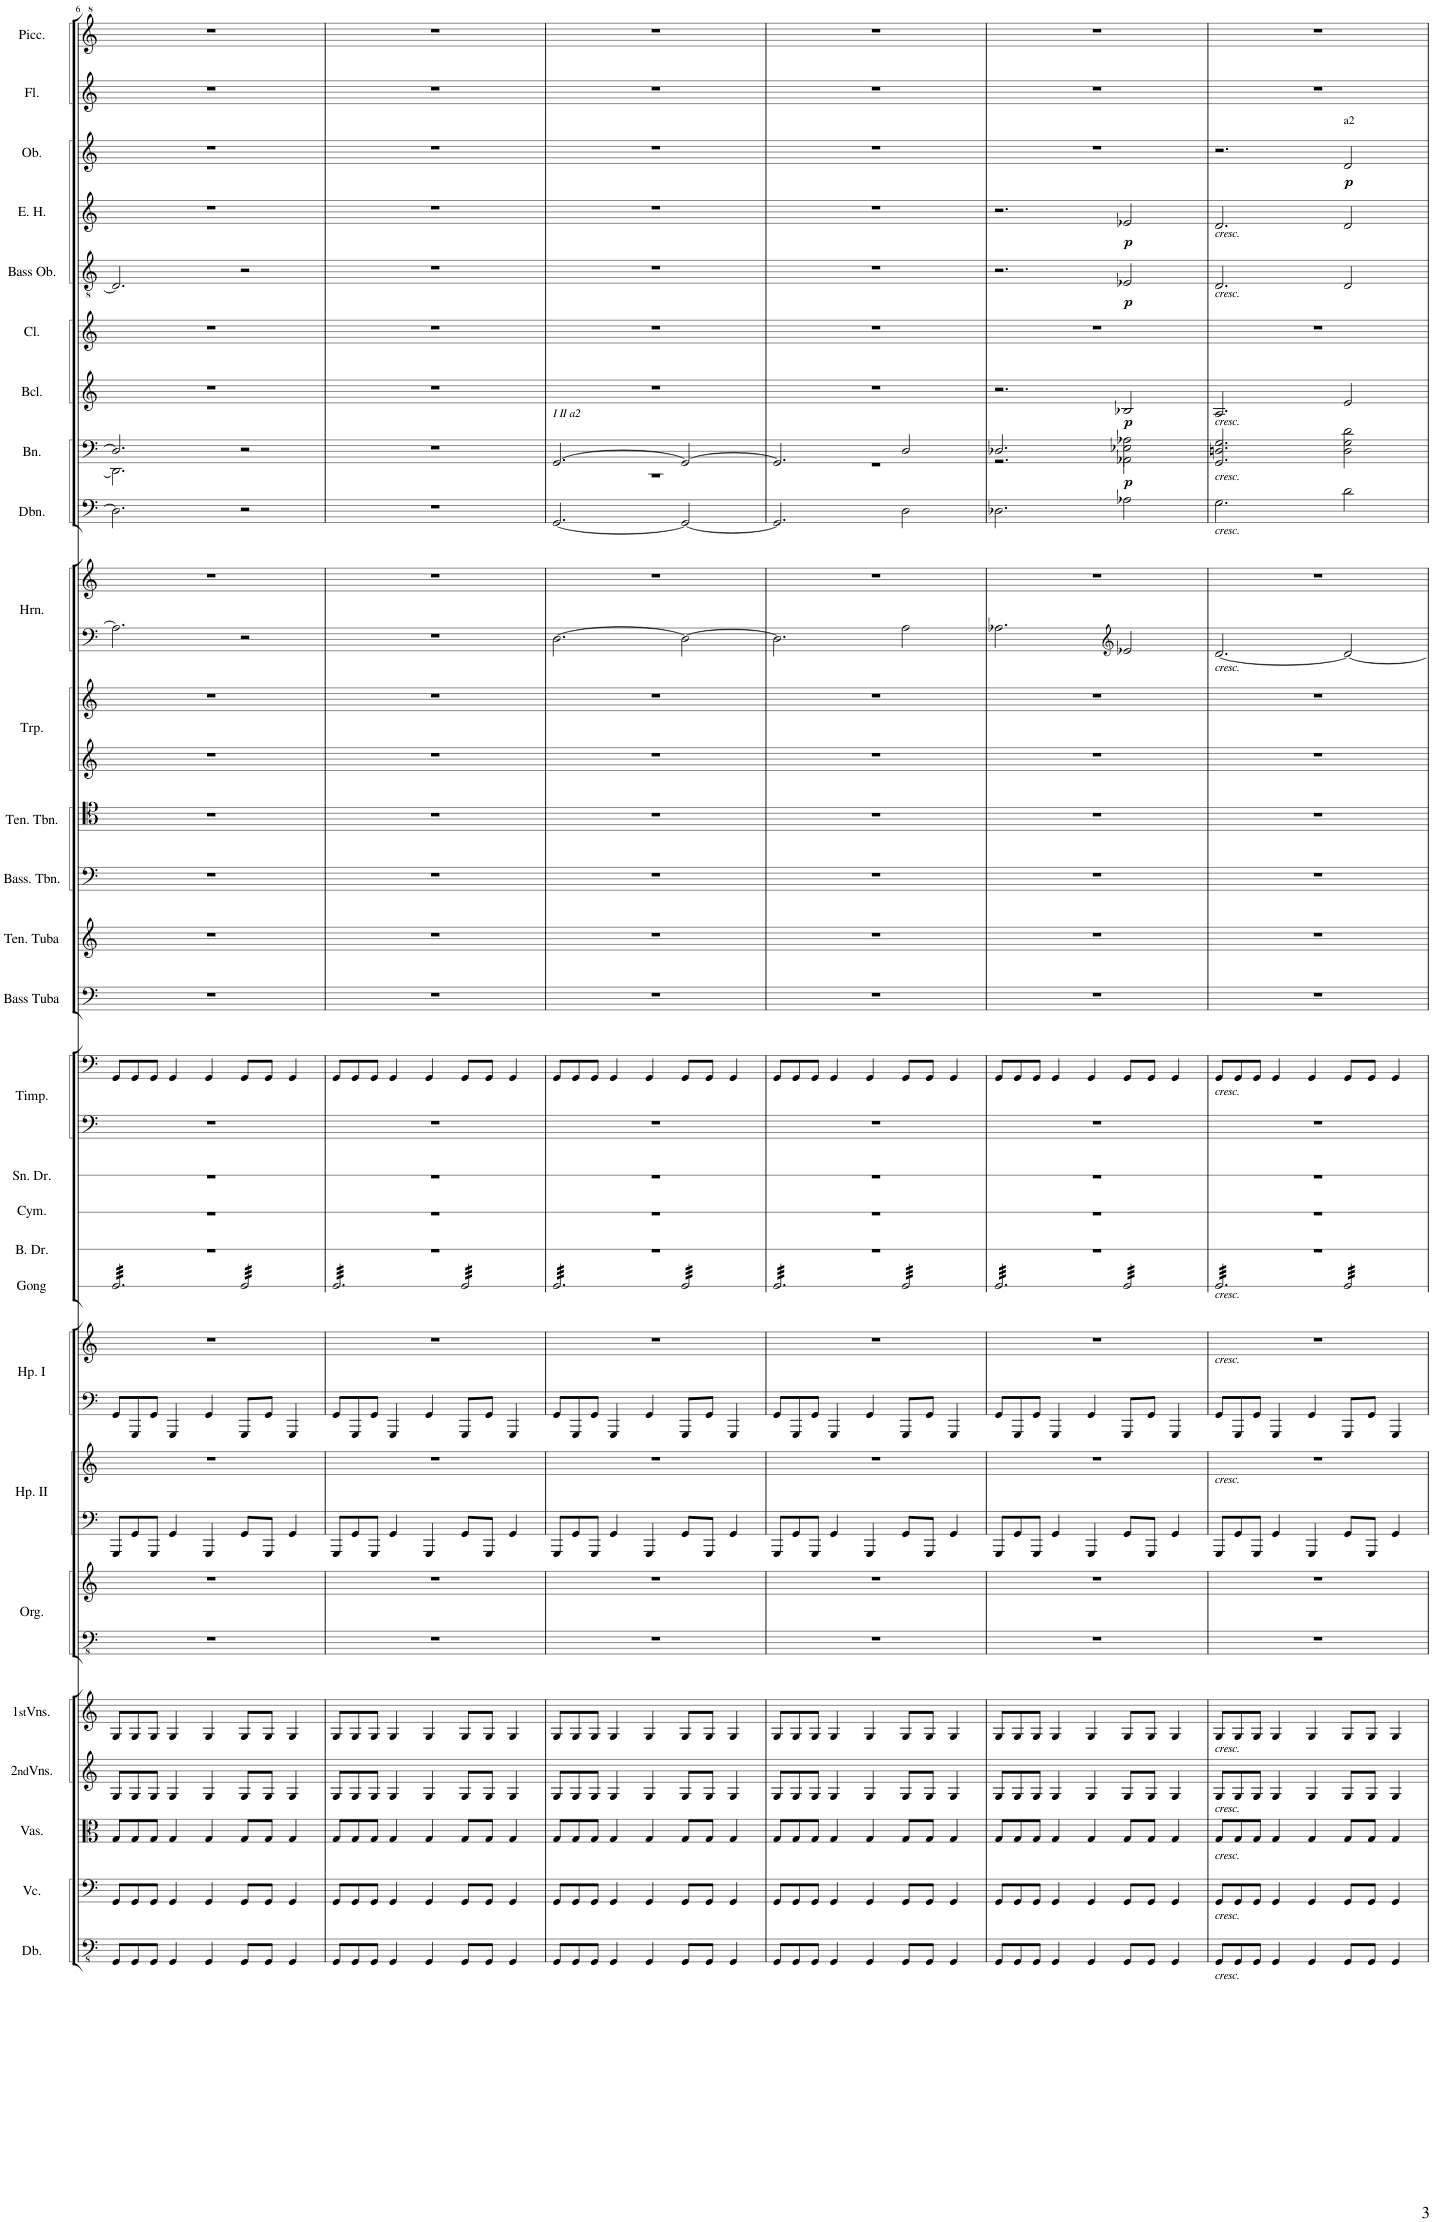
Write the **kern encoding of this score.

**kern	**kern	**kern	**kern	**kern	**kern	**kern	**kern	**kern	**kern	**kern	**kern	**kern	**kern	**kern	**kern	**kern	**kern	**kern	**kern	**kern	**kern	**kern	**kern	**kern	**kern	**kern	**dynam	**kern	**dynam	**kern	**kern	**dynam	**kern	**dynam	**kern	**dynam	**kern	**kern
*part34	*part33	*part32	*part31	*part30	*part29	*part28	*part27	*part26	*part25	*part24	*part23	*part22	*part21	*part20	*part19	*part18	*part17	*part16	*part15	*part14	*part13	*part12	*part11	*part10	*part9	*part8	*part8	*part7	*part7	*part6	*part5	*part5	*part4	*part4	*part3	*part3	*part2	*part1
*staff34	*staff33	*staff32	*staff31	*staff30	*staff29	*staff28	*staff27	*staff26	*staff25	*staff24	*staff23	*staff22	*staff21	*staff20	*staff19	*staff18	*staff17	*staff16	*staff15	*staff14	*staff13	*staff12	*staff11	*staff10	*staff9	*staff8	*staff8	*staff7	*staff7	*staff6	*staff5	*staff5	*staff4	*staff4	*staff3	*staff3	*staff2	*staff1
*I"Doublebasses	*I"Violoncellos	*I"Violas	*I"2ndViolins	*I"1stViolins	*I"Organ	*I"Organ	*I"Harp II	*I"Harp II	*I"Harp I	*I"Harp I	*I"Gong	*I"Bass Drum	*I"Cymbal	*I"Side Drum	*I"6 Timpani (two players)	*I"6 Timpani (two players)	*I"Bass Tuba	*I"Tenor Tuba in Bb	*I"Bass Trombone	*I"2 Tenor Trombones	*I"4 Trumpets in C	*I"4 Trumpets in C	*I"6 Horns in F	*I"6 Horns in F	*I"Double Bassoon	*I"3 Bassoons	*	*I"Bass Clarinet in Bb	*	*I"3 Clarinets in Bb	*I"Bass Oboe	*	*I"English Horn	*	*I"2 Oboes	*	*I"2 Flutes	*I"2 Piccolos
*I'Db.	*I'Vc.	*I'Vas.	*I'2ndVns.	*I'1stVns.	*I'Org.	*I'Org.	*I'Hp. II	*I'Hp. II	*I'Hp. I	*I'Hp. I	*I'Gong	*I'B. Dr.	*I'Cym.	*	*I'Timp.	*I'Timp.	*I'Bass Tuba	*I'Ten. Tuba	*I'Bass. Tbn.	*I'Ten. Tbn.	*I'Trp.	*I'Trp.	*I'Hrn.	*I'Hrn.	*I'Dbn.	*I'Bn.	*	*I'Bcl.	*	*I'Cl.	*I'Bass Ob.	*	*I'E. H.	*	*I'Ob.	*	*I'Fl.	*I'Picc.
!!LO:PB:g=z
*clefFv4	*clefF4	*clefC3	*clefG2	*clefG2	*clefFv4	*clefG2	*clefF4	*clefG2	*clefF4	*clefG2	*clefX	*clefX	*clefX	*clefX	*clefF4	*clefF4	*clefF4	*clefG2	*clefF4	*clefC4	*clefG2	*clefG2	*clefF4	*clefG2	*clefF4	*clefF4	*	*clefG2	*	*clefG2	*clefGv2	*	*clefG2	*	*clefG2	*	*clefG2	*clefG^2
*Trd7c12	*	*	*	*	*	*	*	*	*	*	*	*	*	*	*	*	*	*Trd8c14	*	*	*	*	*Trd4c7	*Trd4c7	*Trd7c12	*	*	*Trd8c14	*	*Trd1c2	*	*	*Trd4c7	*	*	*	*	*Trd-7c-12
*k[]	*k[]	*k[]	*k[]	*k[]	*k[]	*k[]	*k[]	*k[]	*k[]	*k[]	*k[]	*k[]	*k[]	*k[]	*k[]	*k[]	*k[]	*k[]	*k[]	*k[]	*k[]	*k[]	*k[]	*k[]	*k[]	*k[]	*	*k[]	*	*k[]	*k[]	*	*k[]	*	*k[]	*	*k[]	*k[]
*M5/4	*M5/4	*M5/4	*M5/4	*M5/4	*M5/4	*M5/4	*M5/4	*M5/4	*M5/4	*M5/4	*M5/4	*M5/4	*M5/4	*M5/4	*M5/4	*M5/4	*M5/4	*M5/4	*M5/4	*M5/4	*M5/4	*M5/4	*M5/4	*M5/4	*M5/4	*M5/4	*	*M5/4	*	*M5/4	*M5/4	*	*M5/4	*	*M5/4	*	*M5/4	*M5/4
=6	=6	=6	=6	=6	=6	=6	=6	=6	=6	=6	=6	=6	=6	=6	=6	=6	=6	=6	=6	=6	=6	=6	=6	=6	=6	=6	=6	=6	=6	=6	=6	=6	=6	=6	=6	=6	=6	=6
*	*	*	*	*	*	*	*	*	*	*	*	*	*	*	*	*	*	*	*	*	*	*	*	*	*	*^	*	*	*	*	*	*	*	*	*	*	*	*
*	*	*	*	*	*	*	*	*	*	*	*tremolo	*	*	*	*	*	*	*	*	*	*	*	*	*	*	*	*	*	*	*	*	*	*	*	*	*	*	*	*
12GGG'/L	12GG'/L	12G'/L	12G'/L	12G'/L	4%5r	4%5r	12GGG'/L	4%5r	12GG'/L	4%5r	32Re/LLL	4%5r	4%5r	4%5r	4%5r	12GG'/L	4%5r	4%5r	4%5r	4%5r	4%5r	4%5r	2.A-\]	4%5r	2.D-\]	2.D-/]	2.DD-\]	.	4%5r	.	4%5r	2.D-/]	.	4%5r	.	4%5r	.	4%5r	4%5r
.	.	.	.	.	.	.	.	.	.	.	32Re/	.	.	.	.	.	.	.	.	.	.	.	.	.	.	.	.	.	.	.	.	.	.	.	.	.	.	.	.
.	.	.	.	.	.	.	.	.	.	.	32Re/	.	.	.	.	.	.	.	.	.	.	.	.	.	.	.	.	.	.	.	.	.	.	.	.	.	.	.	.
12GGG'/	12GG'/	12G'/	12G'/	12G'/	.	.	12GG'/	.	12GGG'/	.	.	.	.	.	.	12GG'/	.	.	.	.	.	.	.	.	.	.	.	.	.	.	.	.	.	.	.	.	.	.	.
.	.	.	.	.	.	.	.	.	.	.	32Re/	.	.	.	.	.	.	.	.	.	.	.	.	.	.	.	.	.	.	.	.	.	.	.	.	.	.	.	.
.	.	.	.	.	.	.	.	.	.	.	32Re/	.	.	.	.	.	.	.	.	.	.	.	.	.	.	.	.	.	.	.	.	.	.	.	.	.	.	.	.
.	.	.	.	.	.	.	.	.	.	.	32Re/	.	.	.	.	.	.	.	.	.	.	.	.	.	.	.	.	.	.	.	.	.	.	.	.	.	.	.	.
12GGG'/J	12GG'/J	12G'/J	12G'/J	12G'/J	.	.	12GGG'/J	.	12GG'/J	.	.	.	.	.	.	12GG'/J	.	.	.	.	.	.	.	.	.	.	.	.	.	.	.	.	.	.	.	.	.	.	.
.	.	.	.	.	.	.	.	.	.	.	32Re/	.	.	.	.	.	.	.	.	.	.	.	.	.	.	.	.	.	.	.	.	.	.	.	.	.	.	.	.
.	.	.	.	.	.	.	.	.	.	.	32Re/	.	.	.	.	.	.	.	.	.	.	.	.	.	.	.	.	.	.	.	.	.	.	.	.	.	.	.	.
4GGG'/	4GG'/	4G'/	4G'/	4G'/	.	.	4GG'/	.	4GGG'/	.	32Re/	.	.	.	.	4GG'/	.	.	.	.	.	.	.	.	.	.	.	.	.	.	.	.	.	.	.	.	.	.	.
.	.	.	.	.	.	.	.	.	.	.	32Re/	.	.	.	.	.	.	.	.	.	.	.	.	.	.	.	.	.	.	.	.	.	.	.	.	.	.	.	.
.	.	.	.	.	.	.	.	.	.	.	32Re/	.	.	.	.	.	.	.	.	.	.	.	.	.	.	.	.	.	.	.	.	.	.	.	.	.	.	.	.
.	.	.	.	.	.	.	.	.	.	.	32Re/	.	.	.	.	.	.	.	.	.	.	.	.	.	.	.	.	.	.	.	.	.	.	.	.	.	.	.	.
.	.	.	.	.	.	.	.	.	.	.	32Re/	.	.	.	.	.	.	.	.	.	.	.	.	.	.	.	.	.	.	.	.	.	.	.	.	.	.	.	.
.	.	.	.	.	.	.	.	.	.	.	32Re/	.	.	.	.	.	.	.	.	.	.	.	.	.	.	.	.	.	.	.	.	.	.	.	.	.	.	.	.
.	.	.	.	.	.	.	.	.	.	.	32Re/	.	.	.	.	.	.	.	.	.	.	.	.	.	.	.	.	.	.	.	.	.	.	.	.	.	.	.	.
.	.	.	.	.	.	.	.	.	.	.	32Re/	.	.	.	.	.	.	.	.	.	.	.	.	.	.	.	.	.	.	.	.	.	.	.	.	.	.	.	.
4GGG'/	4GG'/	4G'/	4G'/	4G'/	.	.	4GGG'/	.	4GG'/	.	32Re/	.	.	.	.	4GG'/	.	.	.	.	.	.	.	.	.	.	.	.	.	.	.	.	.	.	.	.	.	.	.
.	.	.	.	.	.	.	.	.	.	.	32Re/	.	.	.	.	.	.	.	.	.	.	.	.	.	.	.	.	.	.	.	.	.	.	.	.	.	.	.	.
.	.	.	.	.	.	.	.	.	.	.	32Re/	.	.	.	.	.	.	.	.	.	.	.	.	.	.	.	.	.	.	.	.	.	.	.	.	.	.	.	.
.	.	.	.	.	.	.	.	.	.	.	32Re/	.	.	.	.	.	.	.	.	.	.	.	.	.	.	.	.	.	.	.	.	.	.	.	.	.	.	.	.
.	.	.	.	.	.	.	.	.	.	.	32Re/	.	.	.	.	.	.	.	.	.	.	.	.	.	.	.	.	.	.	.	.	.	.	.	.	.	.	.	.
.	.	.	.	.	.	.	.	.	.	.	32Re/	.	.	.	.	.	.	.	.	.	.	.	.	.	.	.	.	.	.	.	.	.	.	.	.	.	.	.	.
.	.	.	.	.	.	.	.	.	.	.	32Re/	.	.	.	.	.	.	.	.	.	.	.	.	.	.	.	.	.	.	.	.	.	.	.	.	.	.	.	.
.	.	.	.	.	.	.	.	.	.	.	32Re/JJJ	.	.	.	.	.	.	.	.	.	.	.	.	.	.	.	.	.	.	.	.	.	.	.	.	.	.	.	.
8GGG'/L	8GG'/L	8G'/L	8G'/L	8G'/L	.	.	8GG'/L	.	8GGG'/L	.	32Re/LLL	.	.	.	.	8GG'/L	.	.	.	.	.	.	2r	.	2r	2r	2ryy	.	.	.	.	2r	.	.	.	.	.	.	.
.	.	.	.	.	.	.	.	.	.	.	32Re/	.	.	.	.	.	.	.	.	.	.	.	.	.	.	.	.	.	.	.	.	.	.	.	.	.	.	.	.
.	.	.	.	.	.	.	.	.	.	.	32Re/	.	.	.	.	.	.	.	.	.	.	.	.	.	.	.	.	.	.	.	.	.	.	.	.	.	.	.	.
.	.	.	.	.	.	.	.	.	.	.	32Re/	.	.	.	.	.	.	.	.	.	.	.	.	.	.	.	.	.	.	.	.	.	.	.	.	.	.	.	.
8GGG'/J	8GG'/J	8G'/J	8G'/J	8G'/J	.	.	8GGG'/J	.	8GG'/J	.	32Re/	.	.	.	.	8GG'/J	.	.	.	.	.	.	.	.	.	.	.	.	.	.	.	.	.	.	.	.	.	.	.
.	.	.	.	.	.	.	.	.	.	.	32Re/	.	.	.	.	.	.	.	.	.	.	.	.	.	.	.	.	.	.	.	.	.	.	.	.	.	.	.	.
.	.	.	.	.	.	.	.	.	.	.	32Re/	.	.	.	.	.	.	.	.	.	.	.	.	.	.	.	.	.	.	.	.	.	.	.	.	.	.	.	.
.	.	.	.	.	.	.	.	.	.	.	32Re/	.	.	.	.	.	.	.	.	.	.	.	.	.	.	.	.	.	.	.	.	.	.	.	.	.	.	.	.
4GGG'/	4GG'/	4G'/	4G'/	4G'/	.	.	4GG'/	.	4GGG'/	.	32Re/	.	.	.	.	4GG'/	.	.	.	.	.	.	.	.	.	.	.	.	.	.	.	.	.	.	.	.	.	.	.
.	.	.	.	.	.	.	.	.	.	.	32Re/	.	.	.	.	.	.	.	.	.	.	.	.	.	.	.	.	.	.	.	.	.	.	.	.	.	.	.	.
.	.	.	.	.	.	.	.	.	.	.	32Re/	.	.	.	.	.	.	.	.	.	.	.	.	.	.	.	.	.	.	.	.	.	.	.	.	.	.	.	.
.	.	.	.	.	.	.	.	.	.	.	32Re/	.	.	.	.	.	.	.	.	.	.	.	.	.	.	.	.	.	.	.	.	.	.	.	.	.	.	.	.
.	.	.	.	.	.	.	.	.	.	.	32Re/	.	.	.	.	.	.	.	.	.	.	.	.	.	.	.	.	.	.	.	.	.	.	.	.	.	.	.	.
.	.	.	.	.	.	.	.	.	.	.	32Re/	.	.	.	.	.	.	.	.	.	.	.	.	.	.	.	.	.	.	.	.	.	.	.	.	.	.	.	.
.	.	.	.	.	.	.	.	.	.	.	32Re/	.	.	.	.	.	.	.	.	.	.	.	.	.	.	.	.	.	.	.	.	.	.	.	.	.	.	.	.
.	.	.	.	.	.	.	.	.	.	.	32Re/JJJ	.	.	.	.	.	.	.	.	.	.	.	.	.	.	.	.	.	.	.	.	.	.	.	.	.	.	.	.
*	*	*	*	*	*	*	*	*	*	*	*	*	*	*	*	*	*	*	*	*	*	*	*	*	*	*v	*v	*	*	*	*	*	*	*	*	*	*	*	*
=7	=7	=7	=7	=7	=7	=7	=7	=7	=7	=7	=7	=7	=7	=7	=7	=7	=7	=7	=7	=7	=7	=7	=7	=7	=7	=7	=7	=7	=7	=7	=7	=7	=7	=7	=7	=7	=7	=7
12GGG'/L	12GG'/L	12G'/L	12G'/L	12G'/L	4%5r	4%5r	12GGG'/L	4%5r	12GG'/L	4%5r	32Re/LLL	4%5r	4%5r	4%5r	4%5r	12GG'/L	4%5r	4%5r	4%5r	4%5r	4%5r	4%5r	4%5r	4%5r	4%5r	4%5r	.	4%5r	.	4%5r	4%5r	.	4%5r	.	4%5r	.	4%5r	4%5r
.	.	.	.	.	.	.	.	.	.	.	32Re/	.	.	.	.	.	.	.	.	.	.	.	.	.	.	.	.	.	.	.	.	.	.	.	.	.	.	.
.	.	.	.	.	.	.	.	.	.	.	32Re/	.	.	.	.	.	.	.	.	.	.	.	.	.	.	.	.	.	.	.	.	.	.	.	.	.	.	.
12GGG'/	12GG'/	12G'/	12G'/	12G'/	.	.	12GG'/	.	12GGG'/	.	.	.	.	.	.	12GG'/	.	.	.	.	.	.	.	.	.	.	.	.	.	.	.	.	.	.	.	.	.	.
.	.	.	.	.	.	.	.	.	.	.	32Re/	.	.	.	.	.	.	.	.	.	.	.	.	.	.	.	.	.	.	.	.	.	.	.	.	.	.	.
.	.	.	.	.	.	.	.	.	.	.	32Re/	.	.	.	.	.	.	.	.	.	.	.	.	.	.	.	.	.	.	.	.	.	.	.	.	.	.	.
.	.	.	.	.	.	.	.	.	.	.	32Re/	.	.	.	.	.	.	.	.	.	.	.	.	.	.	.	.	.	.	.	.	.	.	.	.	.	.	.
12GGG'/J	12GG'/J	12G'/J	12G'/J	12G'/J	.	.	12GGG'/J	.	12GG'/J	.	.	.	.	.	.	12GG'/J	.	.	.	.	.	.	.	.	.	.	.	.	.	.	.	.	.	.	.	.	.	.
.	.	.	.	.	.	.	.	.	.	.	32Re/	.	.	.	.	.	.	.	.	.	.	.	.	.	.	.	.	.	.	.	.	.	.	.	.	.	.	.
.	.	.	.	.	.	.	.	.	.	.	32Re/	.	.	.	.	.	.	.	.	.	.	.	.	.	.	.	.	.	.	.	.	.	.	.	.	.	.	.
4GGG'/	4GG'/	4G'/	4G'/	4G'/	.	.	4GG'/	.	4GGG'/	.	32Re/	.	.	.	.	4GG'/	.	.	.	.	.	.	.	.	.	.	.	.	.	.	.	.	.	.	.	.	.	.
.	.	.	.	.	.	.	.	.	.	.	32Re/	.	.	.	.	.	.	.	.	.	.	.	.	.	.	.	.	.	.	.	.	.	.	.	.	.	.	.
.	.	.	.	.	.	.	.	.	.	.	32Re/	.	.	.	.	.	.	.	.	.	.	.	.	.	.	.	.	.	.	.	.	.	.	.	.	.	.	.
.	.	.	.	.	.	.	.	.	.	.	32Re/	.	.	.	.	.	.	.	.	.	.	.	.	.	.	.	.	.	.	.	.	.	.	.	.	.	.	.
.	.	.	.	.	.	.	.	.	.	.	32Re/	.	.	.	.	.	.	.	.	.	.	.	.	.	.	.	.	.	.	.	.	.	.	.	.	.	.	.
.	.	.	.	.	.	.	.	.	.	.	32Re/	.	.	.	.	.	.	.	.	.	.	.	.	.	.	.	.	.	.	.	.	.	.	.	.	.	.	.
.	.	.	.	.	.	.	.	.	.	.	32Re/	.	.	.	.	.	.	.	.	.	.	.	.	.	.	.	.	.	.	.	.	.	.	.	.	.	.	.
.	.	.	.	.	.	.	.	.	.	.	32Re/	.	.	.	.	.	.	.	.	.	.	.	.	.	.	.	.	.	.	.	.	.	.	.	.	.	.	.
4GGG'/	4GG'/	4G'/	4G'/	4G'/	.	.	4GGG'/	.	4GG'/	.	32Re/	.	.	.	.	4GG'/	.	.	.	.	.	.	.	.	.	.	.	.	.	.	.	.	.	.	.	.	.	.
.	.	.	.	.	.	.	.	.	.	.	32Re/	.	.	.	.	.	.	.	.	.	.	.	.	.	.	.	.	.	.	.	.	.	.	.	.	.	.	.
.	.	.	.	.	.	.	.	.	.	.	32Re/	.	.	.	.	.	.	.	.	.	.	.	.	.	.	.	.	.	.	.	.	.	.	.	.	.	.	.
.	.	.	.	.	.	.	.	.	.	.	32Re/	.	.	.	.	.	.	.	.	.	.	.	.	.	.	.	.	.	.	.	.	.	.	.	.	.	.	.
.	.	.	.	.	.	.	.	.	.	.	32Re/	.	.	.	.	.	.	.	.	.	.	.	.	.	.	.	.	.	.	.	.	.	.	.	.	.	.	.
.	.	.	.	.	.	.	.	.	.	.	32Re/	.	.	.	.	.	.	.	.	.	.	.	.	.	.	.	.	.	.	.	.	.	.	.	.	.	.	.
.	.	.	.	.	.	.	.	.	.	.	32Re/	.	.	.	.	.	.	.	.	.	.	.	.	.	.	.	.	.	.	.	.	.	.	.	.	.	.	.
.	.	.	.	.	.	.	.	.	.	.	32Re/JJJ	.	.	.	.	.	.	.	.	.	.	.	.	.	.	.	.	.	.	.	.	.	.	.	.	.	.	.
8GGG'/L	8GG'/L	8G'/L	8G'/L	8G'/L	.	.	8GG'/L	.	8GGG'/L	.	32Re/LLL	.	.	.	.	8GG'/L	.	.	.	.	.	.	.	.	.	.	.	.	.	.	.	.	.	.	.	.	.	.
.	.	.	.	.	.	.	.	.	.	.	32Re/	.	.	.	.	.	.	.	.	.	.	.	.	.	.	.	.	.	.	.	.	.	.	.	.	.	.	.
.	.	.	.	.	.	.	.	.	.	.	32Re/	.	.	.	.	.	.	.	.	.	.	.	.	.	.	.	.	.	.	.	.	.	.	.	.	.	.	.
.	.	.	.	.	.	.	.	.	.	.	32Re/	.	.	.	.	.	.	.	.	.	.	.	.	.	.	.	.	.	.	.	.	.	.	.	.	.	.	.
8GGG'/J	8GG'/J	8G'/J	8G'/J	8G'/J	.	.	8GGG'/J	.	8GG'/J	.	32Re/	.	.	.	.	8GG'/J	.	.	.	.	.	.	.	.	.	.	.	.	.	.	.	.	.	.	.	.	.	.
.	.	.	.	.	.	.	.	.	.	.	32Re/	.	.	.	.	.	.	.	.	.	.	.	.	.	.	.	.	.	.	.	.	.	.	.	.	.	.	.
.	.	.	.	.	.	.	.	.	.	.	32Re/	.	.	.	.	.	.	.	.	.	.	.	.	.	.	.	.	.	.	.	.	.	.	.	.	.	.	.
.	.	.	.	.	.	.	.	.	.	.	32Re/	.	.	.	.	.	.	.	.	.	.	.	.	.	.	.	.	.	.	.	.	.	.	.	.	.	.	.
4GGG'/	4GG'/	4G'/	4G'/	4G'/	.	.	4GG'/	.	4GGG'/	.	32Re/	.	.	.	.	4GG'/	.	.	.	.	.	.	.	.	.	.	.	.	.	.	.	.	.	.	.	.	.	.
.	.	.	.	.	.	.	.	.	.	.	32Re/	.	.	.	.	.	.	.	.	.	.	.	.	.	.	.	.	.	.	.	.	.	.	.	.	.	.	.
.	.	.	.	.	.	.	.	.	.	.	32Re/	.	.	.	.	.	.	.	.	.	.	.	.	.	.	.	.	.	.	.	.	.	.	.	.	.	.	.
.	.	.	.	.	.	.	.	.	.	.	32Re/	.	.	.	.	.	.	.	.	.	.	.	.	.	.	.	.	.	.	.	.	.	.	.	.	.	.	.
.	.	.	.	.	.	.	.	.	.	.	32Re/	.	.	.	.	.	.	.	.	.	.	.	.	.	.	.	.	.	.	.	.	.	.	.	.	.	.	.
.	.	.	.	.	.	.	.	.	.	.	32Re/	.	.	.	.	.	.	.	.	.	.	.	.	.	.	.	.	.	.	.	.	.	.	.	.	.	.	.
.	.	.	.	.	.	.	.	.	.	.	32Re/	.	.	.	.	.	.	.	.	.	.	.	.	.	.	.	.	.	.	.	.	.	.	.	.	.	.	.
.	.	.	.	.	.	.	.	.	.	.	32Re/JJJ	.	.	.	.	.	.	.	.	.	.	.	.	.	.	.	.	.	.	.	.	.	.	.	.	.	.	.
=8	=8	=8	=8	=8	=8	=8	=8	=8	=8	=8	=8	=8	=8	=8	=8	=8	=8	=8	=8	=8	=8	=8	=8	=8	=8	=8	=8	=8	=8	=8	=8	=8	=8	=8	=8	=8	=8	=8
*	*	*	*	*	*	*	*	*	*	*	*	*	*	*	*	*	*	*	*	*	*	*	*	*	*	*^	*	*	*	*	*	*	*	*	*	*	*	*
!	!	!	!	!	!	!	!	!	!	!	!	!	!	!	!	!	!	!	!	!	!	!	!	!	!	!LO:TX:a:i:t=I II a2	!	!	!	!	!	!	!	!	!	!	!	!	!
12GGG'/L	12GG'/L	12G'/L	12G'/L	12G'/L	4%5r	4%5r	12GGG'/L	4%5r	12GG'/L	4%5r	32Re/LLL	4%5r	4%5r	4%5r	4%5r	12GG'/L	4%5r	4%5r	4%5r	4%5r	4%5r	4%5r	[2.D\	4%5r	[2.GG/	[2.GG/	4%5r	.	4%5r	.	4%5r	4%5r	.	4%5r	.	4%5r	.	4%5r	4%5r
.	.	.	.	.	.	.	.	.	.	.	32Re/	.	.	.	.	.	.	.	.	.	.	.	.	.	.	.	.	.	.	.	.	.	.	.	.	.	.	.	.
.	.	.	.	.	.	.	.	.	.	.	32Re/	.	.	.	.	.	.	.	.	.	.	.	.	.	.	.	.	.	.	.	.	.	.	.	.	.	.	.	.
12GGG'/	12GG'/	12G'/	12G'/	12G'/	.	.	12GG'/	.	12GGG'/	.	.	.	.	.	.	12GG'/	.	.	.	.	.	.	.	.	.	.	.	.	.	.	.	.	.	.	.	.	.	.	.
.	.	.	.	.	.	.	.	.	.	.	32Re/	.	.	.	.	.	.	.	.	.	.	.	.	.	.	.	.	.	.	.	.	.	.	.	.	.	.	.	.
.	.	.	.	.	.	.	.	.	.	.	32Re/	.	.	.	.	.	.	.	.	.	.	.	.	.	.	.	.	.	.	.	.	.	.	.	.	.	.	.	.
.	.	.	.	.	.	.	.	.	.	.	32Re/	.	.	.	.	.	.	.	.	.	.	.	.	.	.	.	.	.	.	.	.	.	.	.	.	.	.	.	.
12GGG'/J	12GG'/J	12G'/J	12G'/J	12G'/J	.	.	12GGG'/J	.	12GG'/J	.	.	.	.	.	.	12GG'/J	.	.	.	.	.	.	.	.	.	.	.	.	.	.	.	.	.	.	.	.	.	.	.
.	.	.	.	.	.	.	.	.	.	.	32Re/	.	.	.	.	.	.	.	.	.	.	.	.	.	.	.	.	.	.	.	.	.	.	.	.	.	.	.	.
.	.	.	.	.	.	.	.	.	.	.	32Re/	.	.	.	.	.	.	.	.	.	.	.	.	.	.	.	.	.	.	.	.	.	.	.	.	.	.	.	.
4GGG'/	4GG'/	4G'/	4G'/	4G'/	.	.	4GG'/	.	4GGG'/	.	32Re/	.	.	.	.	4GG'/	.	.	.	.	.	.	.	.	.	.	.	.	.	.	.	.	.	.	.	.	.	.	.
.	.	.	.	.	.	.	.	.	.	.	32Re/	.	.	.	.	.	.	.	.	.	.	.	.	.	.	.	.	.	.	.	.	.	.	.	.	.	.	.	.
.	.	.	.	.	.	.	.	.	.	.	32Re/	.	.	.	.	.	.	.	.	.	.	.	.	.	.	.	.	.	.	.	.	.	.	.	.	.	.	.	.
.	.	.	.	.	.	.	.	.	.	.	32Re/	.	.	.	.	.	.	.	.	.	.	.	.	.	.	.	.	.	.	.	.	.	.	.	.	.	.	.	.
.	.	.	.	.	.	.	.	.	.	.	32Re/	.	.	.	.	.	.	.	.	.	.	.	.	.	.	.	.	.	.	.	.	.	.	.	.	.	.	.	.
.	.	.	.	.	.	.	.	.	.	.	32Re/	.	.	.	.	.	.	.	.	.	.	.	.	.	.	.	.	.	.	.	.	.	.	.	.	.	.	.	.
.	.	.	.	.	.	.	.	.	.	.	32Re/	.	.	.	.	.	.	.	.	.	.	.	.	.	.	.	.	.	.	.	.	.	.	.	.	.	.	.	.
.	.	.	.	.	.	.	.	.	.	.	32Re/	.	.	.	.	.	.	.	.	.	.	.	.	.	.	.	.	.	.	.	.	.	.	.	.	.	.	.	.
4GGG'/	4GG'/	4G'/	4G'/	4G'/	.	.	4GGG'/	.	4GG'/	.	32Re/	.	.	.	.	4GG'/	.	.	.	.	.	.	.	.	.	.	.	.	.	.	.	.	.	.	.	.	.	.	.
.	.	.	.	.	.	.	.	.	.	.	32Re/	.	.	.	.	.	.	.	.	.	.	.	.	.	.	.	.	.	.	.	.	.	.	.	.	.	.	.	.
.	.	.	.	.	.	.	.	.	.	.	32Re/	.	.	.	.	.	.	.	.	.	.	.	.	.	.	.	.	.	.	.	.	.	.	.	.	.	.	.	.
.	.	.	.	.	.	.	.	.	.	.	32Re/	.	.	.	.	.	.	.	.	.	.	.	.	.	.	.	.	.	.	.	.	.	.	.	.	.	.	.	.
.	.	.	.	.	.	.	.	.	.	.	32Re/	.	.	.	.	.	.	.	.	.	.	.	.	.	.	.	.	.	.	.	.	.	.	.	.	.	.	.	.
.	.	.	.	.	.	.	.	.	.	.	32Re/	.	.	.	.	.	.	.	.	.	.	.	.	.	.	.	.	.	.	.	.	.	.	.	.	.	.	.	.
.	.	.	.	.	.	.	.	.	.	.	32Re/	.	.	.	.	.	.	.	.	.	.	.	.	.	.	.	.	.	.	.	.	.	.	.	.	.	.	.	.
.	.	.	.	.	.	.	.	.	.	.	32Re/JJJ	.	.	.	.	.	.	.	.	.	.	.	.	.	.	.	.	.	.	.	.	.	.	.	.	.	.	.	.
8GGG'/L	8GG'/L	8G'/L	8G'/L	8G'/L	.	.	8GG'/L	.	8GGG'/L	.	32Re/LLL	.	.	.	.	8GG'/L	.	.	.	.	.	.	2D\_	.	2GG/_	2GG/_	.	.	.	.	.	.	.	.	.	.	.	.	.
.	.	.	.	.	.	.	.	.	.	.	32Re/	.	.	.	.	.	.	.	.	.	.	.	.	.	.	.	.	.	.	.	.	.	.	.	.	.	.	.	.
.	.	.	.	.	.	.	.	.	.	.	32Re/	.	.	.	.	.	.	.	.	.	.	.	.	.	.	.	.	.	.	.	.	.	.	.	.	.	.	.	.
.	.	.	.	.	.	.	.	.	.	.	32Re/	.	.	.	.	.	.	.	.	.	.	.	.	.	.	.	.	.	.	.	.	.	.	.	.	.	.	.	.
8GGG'/J	8GG'/J	8G'/J	8G'/J	8G'/J	.	.	8GGG'/J	.	8GG'/J	.	32Re/	.	.	.	.	8GG'/J	.	.	.	.	.	.	.	.	.	.	.	.	.	.	.	.	.	.	.	.	.	.	.
.	.	.	.	.	.	.	.	.	.	.	32Re/	.	.	.	.	.	.	.	.	.	.	.	.	.	.	.	.	.	.	.	.	.	.	.	.	.	.	.	.
.	.	.	.	.	.	.	.	.	.	.	32Re/	.	.	.	.	.	.	.	.	.	.	.	.	.	.	.	.	.	.	.	.	.	.	.	.	.	.	.	.
.	.	.	.	.	.	.	.	.	.	.	32Re/	.	.	.	.	.	.	.	.	.	.	.	.	.	.	.	.	.	.	.	.	.	.	.	.	.	.	.	.
4GGG'/	4GG'/	4G'/	4G'/	4G'/	.	.	4GG'/	.	4GGG'/	.	32Re/	.	.	.	.	4GG'/	.	.	.	.	.	.	.	.	.	.	.	.	.	.	.	.	.	.	.	.	.	.	.
.	.	.	.	.	.	.	.	.	.	.	32Re/	.	.	.	.	.	.	.	.	.	.	.	.	.	.	.	.	.	.	.	.	.	.	.	.	.	.	.	.
.	.	.	.	.	.	.	.	.	.	.	32Re/	.	.	.	.	.	.	.	.	.	.	.	.	.	.	.	.	.	.	.	.	.	.	.	.	.	.	.	.
.	.	.	.	.	.	.	.	.	.	.	32Re/	.	.	.	.	.	.	.	.	.	.	.	.	.	.	.	.	.	.	.	.	.	.	.	.	.	.	.	.
.	.	.	.	.	.	.	.	.	.	.	32Re/	.	.	.	.	.	.	.	.	.	.	.	.	.	.	.	.	.	.	.	.	.	.	.	.	.	.	.	.
.	.	.	.	.	.	.	.	.	.	.	32Re/	.	.	.	.	.	.	.	.	.	.	.	.	.	.	.	.	.	.	.	.	.	.	.	.	.	.	.	.
.	.	.	.	.	.	.	.	.	.	.	32Re/	.	.	.	.	.	.	.	.	.	.	.	.	.	.	.	.	.	.	.	.	.	.	.	.	.	.	.	.
.	.	.	.	.	.	.	.	.	.	.	32Re/JJJ	.	.	.	.	.	.	.	.	.	.	.	.	.	.	.	.	.	.	.	.	.	.	.	.	.	.	.	.
=9	=9	=9	=9	=9	=9	=9	=9	=9	=9	=9	=9	=9	=9	=9	=9	=9	=9	=9	=9	=9	=9	=9	=9	=9	=9	=9	=9	=9	=9	=9	=9	=9	=9	=9	=9	=9	=9	=9	=9
12GGG'/L	12GG'/L	12G'/L	12G'/L	12G'/L	4%5r	4%5r	12GGG'/L	4%5r	12GG'/L	4%5r	32Re/LLL	4%5r	4%5r	4%5r	4%5r	12GG'/L	4%5r	4%5r	4%5r	4%5r	4%5r	4%5r	2.D\]	4%5r	2.GG/]	2.GG/]	4%5r	.	4%5r	.	4%5r	4%5r	.	4%5r	.	4%5r	.	4%5r	4%5r
.	.	.	.	.	.	.	.	.	.	.	32Re/	.	.	.	.	.	.	.	.	.	.	.	.	.	.	.	.	.	.	.	.	.	.	.	.	.	.	.	.
.	.	.	.	.	.	.	.	.	.	.	32Re/	.	.	.	.	.	.	.	.	.	.	.	.	.	.	.	.	.	.	.	.	.	.	.	.	.	.	.	.
12GGG'/	12GG'/	12G'/	12G'/	12G'/	.	.	12GG'/	.	12GGG'/	.	.	.	.	.	.	12GG'/	.	.	.	.	.	.	.	.	.	.	.	.	.	.	.	.	.	.	.	.	.	.	.
.	.	.	.	.	.	.	.	.	.	.	32Re/	.	.	.	.	.	.	.	.	.	.	.	.	.	.	.	.	.	.	.	.	.	.	.	.	.	.	.	.
.	.	.	.	.	.	.	.	.	.	.	32Re/	.	.	.	.	.	.	.	.	.	.	.	.	.	.	.	.	.	.	.	.	.	.	.	.	.	.	.	.
.	.	.	.	.	.	.	.	.	.	.	32Re/	.	.	.	.	.	.	.	.	.	.	.	.	.	.	.	.	.	.	.	.	.	.	.	.	.	.	.	.
12GGG'/J	12GG'/J	12G'/J	12G'/J	12G'/J	.	.	12GGG'/J	.	12GG'/J	.	.	.	.	.	.	12GG'/J	.	.	.	.	.	.	.	.	.	.	.	.	.	.	.	.	.	.	.	.	.	.	.
.	.	.	.	.	.	.	.	.	.	.	32Re/	.	.	.	.	.	.	.	.	.	.	.	.	.	.	.	.	.	.	.	.	.	.	.	.	.	.	.	.
.	.	.	.	.	.	.	.	.	.	.	32Re/	.	.	.	.	.	.	.	.	.	.	.	.	.	.	.	.	.	.	.	.	.	.	.	.	.	.	.	.
4GGG'/	4GG'/	4G'/	4G'/	4G'/	.	.	4GG'/	.	4GGG'/	.	32Re/	.	.	.	.	4GG'/	.	.	.	.	.	.	.	.	.	.	.	.	.	.	.	.	.	.	.	.	.	.	.
.	.	.	.	.	.	.	.	.	.	.	32Re/	.	.	.	.	.	.	.	.	.	.	.	.	.	.	.	.	.	.	.	.	.	.	.	.	.	.	.	.
.	.	.	.	.	.	.	.	.	.	.	32Re/	.	.	.	.	.	.	.	.	.	.	.	.	.	.	.	.	.	.	.	.	.	.	.	.	.	.	.	.
.	.	.	.	.	.	.	.	.	.	.	32Re/	.	.	.	.	.	.	.	.	.	.	.	.	.	.	.	.	.	.	.	.	.	.	.	.	.	.	.	.
.	.	.	.	.	.	.	.	.	.	.	32Re/	.	.	.	.	.	.	.	.	.	.	.	.	.	.	.	.	.	.	.	.	.	.	.	.	.	.	.	.
.	.	.	.	.	.	.	.	.	.	.	32Re/	.	.	.	.	.	.	.	.	.	.	.	.	.	.	.	.	.	.	.	.	.	.	.	.	.	.	.	.
.	.	.	.	.	.	.	.	.	.	.	32Re/	.	.	.	.	.	.	.	.	.	.	.	.	.	.	.	.	.	.	.	.	.	.	.	.	.	.	.	.
.	.	.	.	.	.	.	.	.	.	.	32Re/	.	.	.	.	.	.	.	.	.	.	.	.	.	.	.	.	.	.	.	.	.	.	.	.	.	.	.	.
4GGG'/	4GG'/	4G'/	4G'/	4G'/	.	.	4GGG'/	.	4GG'/	.	32Re/	.	.	.	.	4GG'/	.	.	.	.	.	.	.	.	.	.	.	.	.	.	.	.	.	.	.	.	.	.	.
.	.	.	.	.	.	.	.	.	.	.	32Re/	.	.	.	.	.	.	.	.	.	.	.	.	.	.	.	.	.	.	.	.	.	.	.	.	.	.	.	.
.	.	.	.	.	.	.	.	.	.	.	32Re/	.	.	.	.	.	.	.	.	.	.	.	.	.	.	.	.	.	.	.	.	.	.	.	.	.	.	.	.
.	.	.	.	.	.	.	.	.	.	.	32Re/	.	.	.	.	.	.	.	.	.	.	.	.	.	.	.	.	.	.	.	.	.	.	.	.	.	.	.	.
.	.	.	.	.	.	.	.	.	.	.	32Re/	.	.	.	.	.	.	.	.	.	.	.	.	.	.	.	.	.	.	.	.	.	.	.	.	.	.	.	.
.	.	.	.	.	.	.	.	.	.	.	32Re/	.	.	.	.	.	.	.	.	.	.	.	.	.	.	.	.	.	.	.	.	.	.	.	.	.	.	.	.
.	.	.	.	.	.	.	.	.	.	.	32Re/	.	.	.	.	.	.	.	.	.	.	.	.	.	.	.	.	.	.	.	.	.	.	.	.	.	.	.	.
.	.	.	.	.	.	.	.	.	.	.	32Re/JJJ	.	.	.	.	.	.	.	.	.	.	.	.	.	.	.	.	.	.	.	.	.	.	.	.	.	.	.	.
8GGG'/L	8GG'/L	8G'/L	8G'/L	8G'/L	.	.	8GG'/L	.	8GGG'/L	.	32Re/LLL	.	.	.	.	8GG'/L	.	.	.	.	.	.	2A\	.	2D\	2D/	.	.	.	.	.	.	.	.	.	.	.	.	.
.	.	.	.	.	.	.	.	.	.	.	32Re/	.	.	.	.	.	.	.	.	.	.	.	.	.	.	.	.	.	.	.	.	.	.	.	.	.	.	.	.
.	.	.	.	.	.	.	.	.	.	.	32Re/	.	.	.	.	.	.	.	.	.	.	.	.	.	.	.	.	.	.	.	.	.	.	.	.	.	.	.	.
.	.	.	.	.	.	.	.	.	.	.	32Re/	.	.	.	.	.	.	.	.	.	.	.	.	.	.	.	.	.	.	.	.	.	.	.	.	.	.	.	.
8GGG'/J	8GG'/J	8G'/J	8G'/J	8G'/J	.	.	8GGG'/J	.	8GG'/J	.	32Re/	.	.	.	.	8GG'/J	.	.	.	.	.	.	.	.	.	.	.	.	.	.	.	.	.	.	.	.	.	.	.
.	.	.	.	.	.	.	.	.	.	.	32Re/	.	.	.	.	.	.	.	.	.	.	.	.	.	.	.	.	.	.	.	.	.	.	.	.	.	.	.	.
.	.	.	.	.	.	.	.	.	.	.	32Re/	.	.	.	.	.	.	.	.	.	.	.	.	.	.	.	.	.	.	.	.	.	.	.	.	.	.	.	.
.	.	.	.	.	.	.	.	.	.	.	32Re/	.	.	.	.	.	.	.	.	.	.	.	.	.	.	.	.	.	.	.	.	.	.	.	.	.	.	.	.
4GGG'/	4GG'/	4G'/	4G'/	4G'/	.	.	4GG'/	.	4GGG'/	.	32Re/	.	.	.	.	4GG'/	.	.	.	.	.	.	.	.	.	.	.	.	.	.	.	.	.	.	.	.	.	.	.
.	.	.	.	.	.	.	.	.	.	.	32Re/	.	.	.	.	.	.	.	.	.	.	.	.	.	.	.	.	.	.	.	.	.	.	.	.	.	.	.	.
.	.	.	.	.	.	.	.	.	.	.	32Re/	.	.	.	.	.	.	.	.	.	.	.	.	.	.	.	.	.	.	.	.	.	.	.	.	.	.	.	.
.	.	.	.	.	.	.	.	.	.	.	32Re/	.	.	.	.	.	.	.	.	.	.	.	.	.	.	.	.	.	.	.	.	.	.	.	.	.	.	.	.
.	.	.	.	.	.	.	.	.	.	.	32Re/	.	.	.	.	.	.	.	.	.	.	.	.	.	.	.	.	.	.	.	.	.	.	.	.	.	.	.	.
.	.	.	.	.	.	.	.	.	.	.	32Re/	.	.	.	.	.	.	.	.	.	.	.	.	.	.	.	.	.	.	.	.	.	.	.	.	.	.	.	.
.	.	.	.	.	.	.	.	.	.	.	32Re/	.	.	.	.	.	.	.	.	.	.	.	.	.	.	.	.	.	.	.	.	.	.	.	.	.	.	.	.
.	.	.	.	.	.	.	.	.	.	.	32Re/JJJ	.	.	.	.	.	.	.	.	.	.	.	.	.	.	.	.	.	.	.	.	.	.	.	.	.	.	.	.
=10	=10	=10	=10	=10	=10	=10	=10	=10	=10	=10	=10	=10	=10	=10	=10	=10	=10	=10	=10	=10	=10	=10	=10	=10	=10	=10	=10	=10	=10	=10	=10	=10	=10	=10	=10	=10	=10	=10	=10
12GGG'/L	12GG'/L	12G'/L	12G'/L	12G'/L	4%5r	4%5r	12GGG'/L	4%5r	12GG'/L	4%5r	32Re/LLL	4%5r	4%5r	4%5r	4%5r	12GG'/L	4%5r	4%5r	4%5r	4%5r	4%5r	4%5r	2.A-X\	4%5r	2.D-X\	2.D-X/	2.r	.	2.r	.	4%5r	2.r	.	2.r	.	4%5r	.	4%5r	4%5r
.	.	.	.	.	.	.	.	.	.	.	32Re/	.	.	.	.	.	.	.	.	.	.	.	.	.	.	.	.	.	.	.	.	.	.	.	.	.	.	.	.
.	.	.	.	.	.	.	.	.	.	.	32Re/	.	.	.	.	.	.	.	.	.	.	.	.	.	.	.	.	.	.	.	.	.	.	.	.	.	.	.	.
12GGG'/	12GG'/	12G'/	12G'/	12G'/	.	.	12GG'/	.	12GGG'/	.	.	.	.	.	.	12GG'/	.	.	.	.	.	.	.	.	.	.	.	.	.	.	.	.	.	.	.	.	.	.	.
.	.	.	.	.	.	.	.	.	.	.	32Re/	.	.	.	.	.	.	.	.	.	.	.	.	.	.	.	.	.	.	.	.	.	.	.	.	.	.	.	.
.	.	.	.	.	.	.	.	.	.	.	32Re/	.	.	.	.	.	.	.	.	.	.	.	.	.	.	.	.	.	.	.	.	.	.	.	.	.	.	.	.
.	.	.	.	.	.	.	.	.	.	.	32Re/	.	.	.	.	.	.	.	.	.	.	.	.	.	.	.	.	.	.	.	.	.	.	.	.	.	.	.	.
12GGG'/J	12GG'/J	12G'/J	12G'/J	12G'/J	.	.	12GGG'/J	.	12GG'/J	.	.	.	.	.	.	12GG'/J	.	.	.	.	.	.	.	.	.	.	.	.	.	.	.	.	.	.	.	.	.	.	.
.	.	.	.	.	.	.	.	.	.	.	32Re/	.	.	.	.	.	.	.	.	.	.	.	.	.	.	.	.	.	.	.	.	.	.	.	.	.	.	.	.
.	.	.	.	.	.	.	.	.	.	.	32Re/	.	.	.	.	.	.	.	.	.	.	.	.	.	.	.	.	.	.	.	.	.	.	.	.	.	.	.	.
4GGG'/	4GG'/	4G'/	4G'/	4G'/	.	.	4GG'/	.	4GGG'/	.	32Re/	.	.	.	.	4GG'/	.	.	.	.	.	.	.	.	.	.	.	.	.	.	.	.	.	.	.	.	.	.	.
.	.	.	.	.	.	.	.	.	.	.	32Re/	.	.	.	.	.	.	.	.	.	.	.	.	.	.	.	.	.	.	.	.	.	.	.	.	.	.	.	.
.	.	.	.	.	.	.	.	.	.	.	32Re/	.	.	.	.	.	.	.	.	.	.	.	.	.	.	.	.	.	.	.	.	.	.	.	.	.	.	.	.
.	.	.	.	.	.	.	.	.	.	.	32Re/	.	.	.	.	.	.	.	.	.	.	.	.	.	.	.	.	.	.	.	.	.	.	.	.	.	.	.	.
.	.	.	.	.	.	.	.	.	.	.	32Re/	.	.	.	.	.	.	.	.	.	.	.	.	.	.	.	.	.	.	.	.	.	.	.	.	.	.	.	.
.	.	.	.	.	.	.	.	.	.	.	32Re/	.	.	.	.	.	.	.	.	.	.	.	.	.	.	.	.	.	.	.	.	.	.	.	.	.	.	.	.
.	.	.	.	.	.	.	.	.	.	.	32Re/	.	.	.	.	.	.	.	.	.	.	.	.	.	.	.	.	.	.	.	.	.	.	.	.	.	.	.	.
.	.	.	.	.	.	.	.	.	.	.	32Re/	.	.	.	.	.	.	.	.	.	.	.	.	.	.	.	.	.	.	.	.	.	.	.	.	.	.	.	.
4GGG'/	4GG'/	4G'/	4G'/	4G'/	.	.	4GGG'/	.	4GG'/	.	32Re/	.	.	.	.	4GG'/	.	.	.	.	.	.	.	.	.	.	.	.	.	.	.	.	.	.	.	.	.	.	.
.	.	.	.	.	.	.	.	.	.	.	32Re/	.	.	.	.	.	.	.	.	.	.	.	.	.	.	.	.	.	.	.	.	.	.	.	.	.	.	.	.
.	.	.	.	.	.	.	.	.	.	.	32Re/	.	.	.	.	.	.	.	.	.	.	.	.	.	.	.	.	.	.	.	.	.	.	.	.	.	.	.	.
.	.	.	.	.	.	.	.	.	.	.	32Re/	.	.	.	.	.	.	.	.	.	.	.	.	.	.	.	.	.	.	.	.	.	.	.	.	.	.	.	.
.	.	.	.	.	.	.	.	.	.	.	32Re/	.	.	.	.	.	.	.	.	.	.	.	.	.	.	.	.	.	.	.	.	.	.	.	.	.	.	.	.
.	.	.	.	.	.	.	.	.	.	.	32Re/	.	.	.	.	.	.	.	.	.	.	.	.	.	.	.	.	.	.	.	.	.	.	.	.	.	.	.	.
.	.	.	.	.	.	.	.	.	.	.	32Re/	.	.	.	.	.	.	.	.	.	.	.	.	.	.	.	.	.	.	.	.	.	.	.	.	.	.	.	.
.	.	.	.	.	.	.	.	.	.	.	32Re/JJJ	.	.	.	.	.	.	.	.	.	.	.	.	.	.	.	.	.	.	.	.	.	.	.	.	.	.	.	.
*	*	*	*	*	*	*	*	*	*	*	*	*	*	*	*	*	*	*	*	*	*	*	*clefG2	*	*	*	*	*	*	*	*	*	*	*	*	*	*	*	*
!	!	!	!	!	!	!	!	!	!	!	!	!	!	!	!	!	!	!	!	!	!	!	!	!	!	!	!	!LO:DY:b	!	!LO:DY:b	!	!	!LO:DY:b	!	!LO:DY:b	!	!	!	!
8GGG'/L	8GG'/L	8G'/L	8G'/L	8G'/L	.	.	8GG'/L	.	8GGG'/L	.	32Re/LLL	.	.	.	.	8GG'/L	.	.	.	.	.	.	2e-X/	.	2A-X\	2E-X\ 2A-X\	2AA-X\	p	2B-X/	p	.	2E-X/	p	2e-X/	p	.	.	.	.
.	.	.	.	.	.	.	.	.	.	.	32Re/	.	.	.	.	.	.	.	.	.	.	.	.	.	.	.	.	.	.	.	.	.	.	.	.	.	.	.	.
.	.	.	.	.	.	.	.	.	.	.	32Re/	.	.	.	.	.	.	.	.	.	.	.	.	.	.	.	.	.	.	.	.	.	.	.	.	.	.	.	.
.	.	.	.	.	.	.	.	.	.	.	32Re/	.	.	.	.	.	.	.	.	.	.	.	.	.	.	.	.	.	.	.	.	.	.	.	.	.	.	.	.
8GGG'/J	8GG'/J	8G'/J	8G'/J	8G'/J	.	.	8GGG'/J	.	8GG'/J	.	32Re/	.	.	.	.	8GG'/J	.	.	.	.	.	.	.	.	.	.	.	.	.	.	.	.	.	.	.	.	.	.	.
.	.	.	.	.	.	.	.	.	.	.	32Re/	.	.	.	.	.	.	.	.	.	.	.	.	.	.	.	.	.	.	.	.	.	.	.	.	.	.	.	.
.	.	.	.	.	.	.	.	.	.	.	32Re/	.	.	.	.	.	.	.	.	.	.	.	.	.	.	.	.	.	.	.	.	.	.	.	.	.	.	.	.
.	.	.	.	.	.	.	.	.	.	.	32Re/	.	.	.	.	.	.	.	.	.	.	.	.	.	.	.	.	.	.	.	.	.	.	.	.	.	.	.	.
4GGG'/	4GG'/	4G'/	4G'/	4G'/	.	.	4GG'/	.	4GGG'/	.	32Re/	.	.	.	.	4GG'/	.	.	.	.	.	.	.	.	.	.	.	.	.	.	.	.	.	.	.	.	.	.	.
.	.	.	.	.	.	.	.	.	.	.	32Re/	.	.	.	.	.	.	.	.	.	.	.	.	.	.	.	.	.	.	.	.	.	.	.	.	.	.	.	.
.	.	.	.	.	.	.	.	.	.	.	32Re/	.	.	.	.	.	.	.	.	.	.	.	.	.	.	.	.	.	.	.	.	.	.	.	.	.	.	.	.
.	.	.	.	.	.	.	.	.	.	.	32Re/	.	.	.	.	.	.	.	.	.	.	.	.	.	.	.	.	.	.	.	.	.	.	.	.	.	.	.	.
.	.	.	.	.	.	.	.	.	.	.	32Re/	.	.	.	.	.	.	.	.	.	.	.	.	.	.	.	.	.	.	.	.	.	.	.	.	.	.	.	.
.	.	.	.	.	.	.	.	.	.	.	32Re/	.	.	.	.	.	.	.	.	.	.	.	.	.	.	.	.	.	.	.	.	.	.	.	.	.	.	.	.
.	.	.	.	.	.	.	.	.	.	.	32Re/	.	.	.	.	.	.	.	.	.	.	.	.	.	.	.	.	.	.	.	.	.	.	.	.	.	.	.	.
.	.	.	.	.	.	.	.	.	.	.	32Re/JJJ	.	.	.	.	.	.	.	.	.	.	.	.	.	.	.	.	.	.	.	.	.	.	.	.	.	.	.	.
*	*	*	*	*	*	*	*	*	*	*	*	*	*	*	*	*	*	*	*	*	*	*	*	*	*	*v	*v	*	*	*	*	*	*	*	*	*	*	*	*
=11	=11	=11	=11	=11	=11	=11	=11	=11	=11	=11	=11	=11	=11	=11	=11	=11	=11	=11	=11	=11	=11	=11	=11	=11	=11	=11	=11	=11	=11	=11	=11	=11	=11	=11	=11	=11	=11	=11
!	!	!	!	!	!	!	!	!	!	!	!	!	!	!	!	!	!	!	!	!	!	!	!	!	!	!	!	!	!	!	!	!	!LO:TX:b:i:t=cresc.	!	!	!	!	!
!	!	!	!	!	!	!	!	!	!	!	!	!	!	!	!	!	!	!	!	!	!	!	!	!	!	!	!	!	!	!	!LO:TX:b:i:t=cresc.	!	!	!	!	!	!	!
!	!	!	!	!	!	!	!	!	!	!	!	!	!	!	!	!	!	!	!	!	!	!	!	!	!	!	!	!LO:TX:b:i:t=cresc.	!	!	!	!	!	!	!	!	!	!
!	!	!	!	!	!	!	!	!	!	!	!	!	!	!	!	!	!	!	!	!	!	!	!	!	!	!LO:TX:b:i:t=cresc.	!	!	!	!	!	!	!	!	!	!	!	!
!	!	!	!	!	!	!	!	!	!	!	!	!	!	!	!	!	!	!	!	!	!	!	!	!	!LO:TX:b:i:t=cresc.	!	!	!	!	!	!	!	!	!	!	!	!	!
!	!	!	!	!	!	!	!	!	!	!	!	!	!	!	!	!	!	!	!	!	!	!	!LO:TX:b:i:t=cresc.	!	!	!	!	!	!	!	!	!	!	!	!	!	!	!
!	!	!	!	!	!	!	!	!	!	!	!	!	!	!	!	!LO:TX:b:i:t=cresc.	!	!	!	!	!	!	!	!	!	!	!	!	!	!	!	!	!	!	!	!	!	!
!	!	!	!	!	!	!	!	!	!	!	!LO:TX:b:i:t=cresc.	!	!	!	!	!	!	!	!	!	!	!	!	!	!	!	!	!	!	!	!	!	!	!	!	!	!	!
!	!	!	!	!	!	!	!	!	!	!LO:TX:b:i:t=cresc.	!	!	!	!	!	!	!	!	!	!	!	!	!	!	!	!	!	!	!	!	!	!	!	!	!	!	!	!
!	!	!	!	!	!	!	!	!LO:TX:b:i:t=cresc.	!	!	!	!	!	!	!	!	!	!	!	!	!	!	!	!	!	!	!	!	!	!	!	!	!	!	!	!	!	!
!	!	!	!	!LO:TX:b:i:t=cresc.	!	!	!	!	!	!	!	!	!	!	!	!	!	!	!	!	!	!	!	!	!	!	!	!	!	!	!	!	!	!	!	!	!	!
!	!	!	!LO:TX:b:i:t=cresc.	!	!	!	!	!	!	!	!	!	!	!	!	!	!	!	!	!	!	!	!	!	!	!	!	!	!	!	!	!	!	!	!	!	!	!
!	!	!LO:TX:b:i:t=cresc.	!	!	!	!	!	!	!	!	!	!	!	!	!	!	!	!	!	!	!	!	!	!	!	!	!	!	!	!	!	!	!	!	!	!	!	!
!	!LO:TX:b:i:t=cresc.	!	!	!	!	!	!	!	!	!	!	!	!	!	!	!	!	!	!	!	!	!	!	!	!	!	!	!	!	!	!	!	!	!	!	!	!	!
!LO:TX:b:i:t=cresc.	!	!	!	!	!	!	!	!	!	!	!	!	!	!	!	!	!	!	!	!	!	!	!	!	!	!	!	!	!	!	!	!	!	!	!	!	!	!
12GGG'/L	12GG'/L	12G'/L	12G'/L	12G'/L	4%5r	4%5r	12GGG'/L	4%5r	12GG'/L	4%5r	32Re/LLL	4%5r	4%5r	4%5r	4%5r	12GG'/L	4%5r	4%5r	4%5r	4%5r	4%5r	4%5r	[2.d/	4%5r	2.G\	2.GG/ 2.Dn/ 2.G/	.	2.A/	.	4%5r	2.D/	.	2.d/	.	2.r	.	4%5r	4%5r
.	.	.	.	.	.	.	.	.	.	.	32Re/	.	.	.	.	.	.	.	.	.	.	.	.	.	.	.	.	.	.	.	.	.	.	.	.	.	.	.
.	.	.	.	.	.	.	.	.	.	.	32Re/	.	.	.	.	.	.	.	.	.	.	.	.	.	.	.	.	.	.	.	.	.	.	.	.	.	.	.
12GGG'/	12GG'/	12G'/	12G'/	12G'/	.	.	12GG'/	.	12GGG'/	.	.	.	.	.	.	12GG'/	.	.	.	.	.	.	.	.	.	.	.	.	.	.	.	.	.	.	.	.	.	.
.	.	.	.	.	.	.	.	.	.	.	32Re/	.	.	.	.	.	.	.	.	.	.	.	.	.	.	.	.	.	.	.	.	.	.	.	.	.	.	.
.	.	.	.	.	.	.	.	.	.	.	32Re/	.	.	.	.	.	.	.	.	.	.	.	.	.	.	.	.	.	.	.	.	.	.	.	.	.	.	.
.	.	.	.	.	.	.	.	.	.	.	32Re/	.	.	.	.	.	.	.	.	.	.	.	.	.	.	.	.	.	.	.	.	.	.	.	.	.	.	.
12GGG'/J	12GG'/J	12G'/J	12G'/J	12G'/J	.	.	12GGG'/J	.	12GG'/J	.	.	.	.	.	.	12GG'/J	.	.	.	.	.	.	.	.	.	.	.	.	.	.	.	.	.	.	.	.	.	.
.	.	.	.	.	.	.	.	.	.	.	32Re/	.	.	.	.	.	.	.	.	.	.	.	.	.	.	.	.	.	.	.	.	.	.	.	.	.	.	.
.	.	.	.	.	.	.	.	.	.	.	32Re/	.	.	.	.	.	.	.	.	.	.	.	.	.	.	.	.	.	.	.	.	.	.	.	.	.	.	.
4GGG'/	4GG'/	4G'/	4G'/	4G'/	.	.	4GG'/	.	4GGG'/	.	32Re/	.	.	.	.	4GG'/	.	.	.	.	.	.	.	.	.	.	.	.	.	.	.	.	.	.	.	.	.	.
.	.	.	.	.	.	.	.	.	.	.	32Re/	.	.	.	.	.	.	.	.	.	.	.	.	.	.	.	.	.	.	.	.	.	.	.	.	.	.	.
.	.	.	.	.	.	.	.	.	.	.	32Re/	.	.	.	.	.	.	.	.	.	.	.	.	.	.	.	.	.	.	.	.	.	.	.	.	.	.	.
.	.	.	.	.	.	.	.	.	.	.	32Re/	.	.	.	.	.	.	.	.	.	.	.	.	.	.	.	.	.	.	.	.	.	.	.	.	.	.	.
.	.	.	.	.	.	.	.	.	.	.	32Re/	.	.	.	.	.	.	.	.	.	.	.	.	.	.	.	.	.	.	.	.	.	.	.	.	.	.	.
.	.	.	.	.	.	.	.	.	.	.	32Re/	.	.	.	.	.	.	.	.	.	.	.	.	.	.	.	.	.	.	.	.	.	.	.	.	.	.	.
.	.	.	.	.	.	.	.	.	.	.	32Re/	.	.	.	.	.	.	.	.	.	.	.	.	.	.	.	.	.	.	.	.	.	.	.	.	.	.	.
.	.	.	.	.	.	.	.	.	.	.	32Re/	.	.	.	.	.	.	.	.	.	.	.	.	.	.	.	.	.	.	.	.	.	.	.	.	.	.	.
4GGG'/	4GG'/	4G'/	4G'/	4G'/	.	.	4GGG'/	.	4GG'/	.	32Re/	.	.	.	.	4GG'/	.	.	.	.	.	.	.	.	.	.	.	.	.	.	.	.	.	.	.	.	.	.
.	.	.	.	.	.	.	.	.	.	.	32Re/	.	.	.	.	.	.	.	.	.	.	.	.	.	.	.	.	.	.	.	.	.	.	.	.	.	.	.
.	.	.	.	.	.	.	.	.	.	.	32Re/	.	.	.	.	.	.	.	.	.	.	.	.	.	.	.	.	.	.	.	.	.	.	.	.	.	.	.
.	.	.	.	.	.	.	.	.	.	.	32Re/	.	.	.	.	.	.	.	.	.	.	.	.	.	.	.	.	.	.	.	.	.	.	.	.	.	.	.
.	.	.	.	.	.	.	.	.	.	.	32Re/	.	.	.	.	.	.	.	.	.	.	.	.	.	.	.	.	.	.	.	.	.	.	.	.	.	.	.
.	.	.	.	.	.	.	.	.	.	.	32Re/	.	.	.	.	.	.	.	.	.	.	.	.	.	.	.	.	.	.	.	.	.	.	.	.	.	.	.
.	.	.	.	.	.	.	.	.	.	.	32Re/	.	.	.	.	.	.	.	.	.	.	.	.	.	.	.	.	.	.	.	.	.	.	.	.	.	.	.
.	.	.	.	.	.	.	.	.	.	.	32Re/JJJ	.	.	.	.	.	.	.	.	.	.	.	.	.	.	.	.	.	.	.	.	.	.	.	.	.	.	.
!	!	!	!	!	!	!	!	!	!	!	!	!	!	!	!	!	!	!	!	!	!	!	!	!	!	!	!	!	!	!	!	!	!	!	!LO:TX:a:t=a2	!	!	!
!	!	!	!	!	!	!	!	!	!	!	!	!	!	!	!	!	!	!	!	!	!	!	!	!	!	!	!	!	!	!	!	!	!	!	!	!LO:DY:b	!	!
8GGG'/L	8GG'/L	8G'/L	8G'/L	8G'/L	.	.	8GG'/L	.	8GGG'/L	.	32Re/LLL	.	.	.	.	8GG'/L	.	.	.	.	.	.	2d/_	.	2d\	2D\ 2G\ 2d\	.	2e/	.	.	2D/	.	2d/	.	2d/	p	.	.
.	.	.	.	.	.	.	.	.	.	.	32Re/	.	.	.	.	.	.	.	.	.	.	.	.	.	.	.	.	.	.	.	.	.	.	.	.	.	.	.
.	.	.	.	.	.	.	.	.	.	.	32Re/	.	.	.	.	.	.	.	.	.	.	.	.	.	.	.	.	.	.	.	.	.	.	.	.	.	.	.
.	.	.	.	.	.	.	.	.	.	.	32Re/	.	.	.	.	.	.	.	.	.	.	.	.	.	.	.	.	.	.	.	.	.	.	.	.	.	.	.
8GGG'/J	8GG'/J	8G'/J	8G'/J	8G'/J	.	.	8GGG'/J	.	8GG'/J	.	32Re/	.	.	.	.	8GG'/J	.	.	.	.	.	.	.	.	.	.	.	.	.	.	.	.	.	.	.	.	.	.
.	.	.	.	.	.	.	.	.	.	.	32Re/	.	.	.	.	.	.	.	.	.	.	.	.	.	.	.	.	.	.	.	.	.	.	.	.	.	.	.
.	.	.	.	.	.	.	.	.	.	.	32Re/	.	.	.	.	.	.	.	.	.	.	.	.	.	.	.	.	.	.	.	.	.	.	.	.	.	.	.
.	.	.	.	.	.	.	.	.	.	.	32Re/	.	.	.	.	.	.	.	.	.	.	.	.	.	.	.	.	.	.	.	.	.	.	.	.	.	.	.
4GGG'/	4GG'/	4G'/	4G'/	4G'/	.	.	4GG'/	.	4GGG'/	.	32Re/	.	.	.	.	4GG'/	.	.	.	.	.	.	.	.	.	.	.	.	.	.	.	.	.	.	.	.	.	.
.	.	.	.	.	.	.	.	.	.	.	32Re/	.	.	.	.	.	.	.	.	.	.	.	.	.	.	.	.	.	.	.	.	.	.	.	.	.	.	.
.	.	.	.	.	.	.	.	.	.	.	32Re/	.	.	.	.	.	.	.	.	.	.	.	.	.	.	.	.	.	.	.	.	.	.	.	.	.	.	.
.	.	.	.	.	.	.	.	.	.	.	32Re/	.	.	.	.	.	.	.	.	.	.	.	.	.	.	.	.	.	.	.	.	.	.	.	.	.	.	.
.	.	.	.	.	.	.	.	.	.	.	32Re/	.	.	.	.	.	.	.	.	.	.	.	.	.	.	.	.	.	.	.	.	.	.	.	.	.	.	.
.	.	.	.	.	.	.	.	.	.	.	32Re/	.	.	.	.	.	.	.	.	.	.	.	.	.	.	.	.	.	.	.	.	.	.	.	.	.	.	.
.	.	.	.	.	.	.	.	.	.	.	32Re/	.	.	.	.	.	.	.	.	.	.	.	.	.	.	.	.	.	.	.	.	.	.	.	.	.	.	.
.	.	.	.	.	.	.	.	.	.	.	32Re/JJJ	.	.	.	.	.	.	.	.	.	.	.	.	.	.	.	.	.	.	.	.	.	.	.	.	.	.	.
*	*	*	*	*	*	*	*	*	*	*	*Xtremolo	*	*	*	*	*	*	*	*	*	*	*	*	*	*	*	*	*	*	*	*	*	*	*	*	*	*	*
=	=	=	=	=	=	=	=	=	=	=	=	=	=	=	=	=	=	=	=	=	=	=	=	=	=	=	=	=	=	=	=	=	=	=	=	=	=	=
*-	*-	*-	*-	*-	*-	*-	*-	*-	*-	*-	*-	*-	*-	*-	*-	*-	*-	*-	*-	*-	*-	*-	*-	*-	*-	*-	*-	*-	*-	*-	*-	*-	*-	*-	*-	*-	*-	*-
